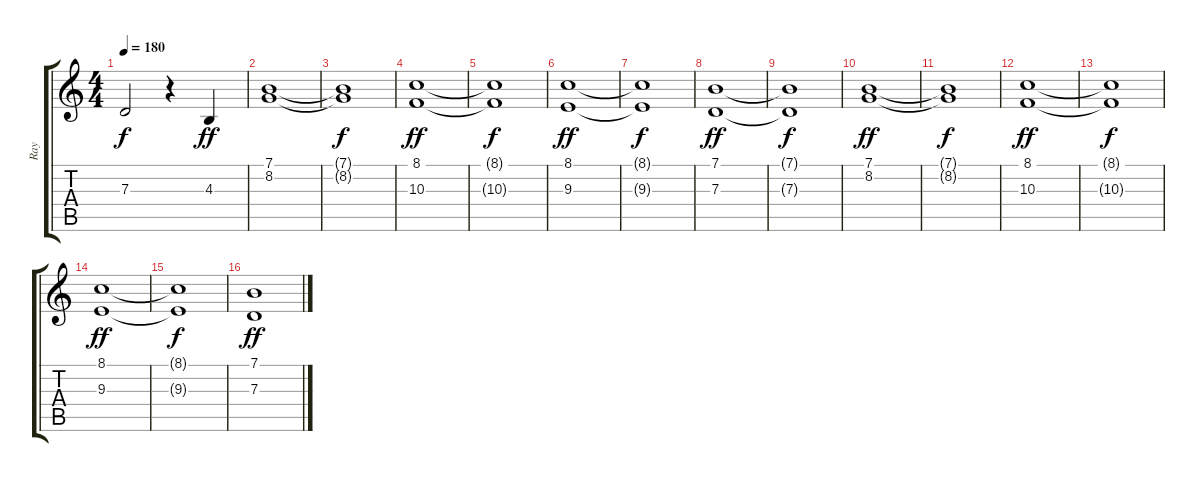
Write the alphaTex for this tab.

\track ("Ray" "Ray") {instrument flute}
\staff {score tabs}
\tuning (E4 B3 G3 D3 A2 E2) {hide}
\ts (4 4)
\tempo 180
\clef g2
\ks c
7.3{t}.2{dy f} r.4 4.3.4{dy ff} |
(7.1 8.2).1{volume 10} |
(7.1{t} 8.2{t}).1{dy f} |
(8.1 10.3).1{dy ff} |
(8.1{t} 10.3{t}).1{dy f} |
(8.1 9.3).1{dy ff} |
(8.1{t} 9.3{t}).1{dy f} |
(7.1 7.3).1{dy ff} |
(7.1{t} 7.3{t}).1{dy f} |
(7.1 8.2).1{dy ff} |
(7.1{t} 8.2{t}).1{dy f} |
(8.1 10.3).1{dy ff} |
(8.1{t} 10.3{t}).1{dy f} |
(8.1 9.3).1{dy ff} |
(8.1{t} 9.3{t}).1{dy f} |
(7.1 7.3).1{dy ff}
